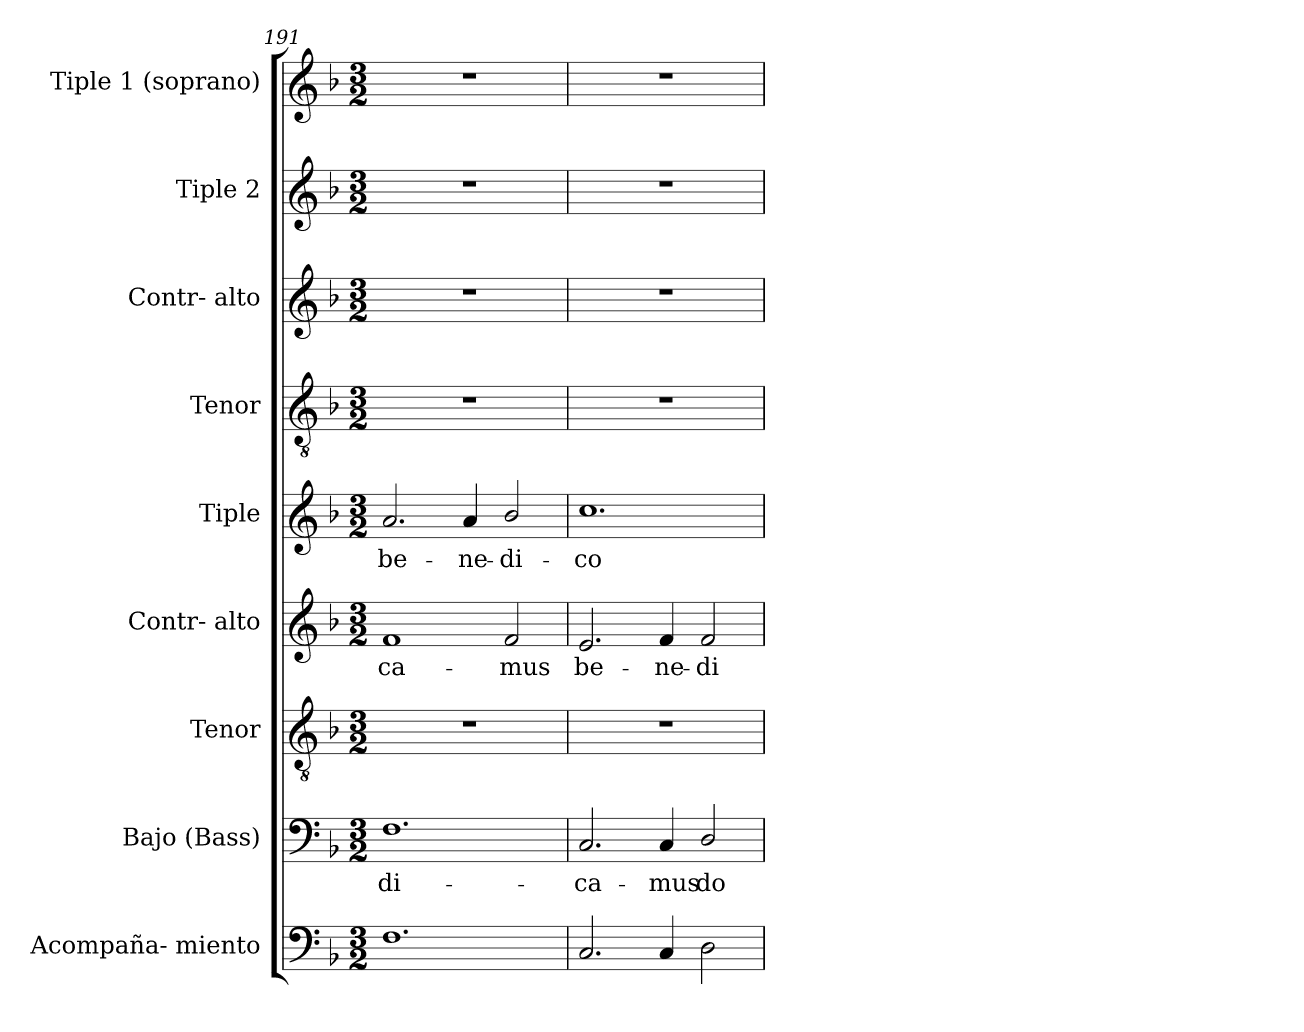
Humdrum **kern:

**kern	**kern	**text	**kern	**kern	**text	**kern	**text	**kern	**kern	**kern	**kern
*part9	*part8	*part8	*part7	*part6	*part6	*part5	*part5	*part4	*part3	*part2	*part1
*staff9	*staff8	*staff8	*staff7	*staff6	*staff6	*staff5	*staff5	*staff4	*staff3	*staff2	*staff1
*I"Acompaña- miento	*I"Bajo (Bass)	*	*I"Tenor	*I"Contr- alto	*	*I"Tiple	*	*I"Tenor	*I"Contr- alto	*I"Tiple 2	*I"Tiple 1 (soprano)
*	*I'B.	*	*I'T.	*I'A.	*	*	*	*I'T.	*I'A.	*	*I'S.
*clefF4	*clefF4	*	*clefGv2	*clefG2	*	*clefG2	*	*clefGv2	*clefG2	*clefG2	*clefG2
*	*	*	*ITrd7c12	*	*	*	*	*ITrd7c12	*	*	*
*k[b-]	*k[b-]	*	*k[b-]	*k[b-]	*	*k[b-]	*	*k[b-]	*k[b-]	*k[b-]	*k[b-]
*F:	*F:	*	*F:	*F:	*	*F:	*	*F:	*F:	*F:	*F:
*M3/2	*M3/2	*	*M3/2	*M3/2	*	*M3/2	*	*M3/2	*M3/2	*M3/2	*M3/2
=191	=191	=191	=191	=191	=191	=191	=191	=191	=191	=191	=191
!	!	!LO:LY:b:color=#000000	!LO:N:vis=1	!	!	!	!	!	!	!	!
!	!	!	!	!	!LO:LY:b:color=#000000	!	!	!	!	!	!
!	!	!	!	!	!	!	!LO:LY:b:color=#000000	!LO:N:vis=1	!LO:N:vis=1	!LO:N:vis=1	!LO:N:vis=1
1.Fi	1.Fi	-di-	1.r	1fi	-ca-	2.ai/	be-	1.r	1.r	1.r	1.r
!	!	!	!	!	!	!	!LO:LY:b:color=#000000	!	!	!	!
.	.	.	.	.	.	4ai/	-ne-	.	.	.	.
!	!	!	!	!	!LO:LY:b:color=#000000	!	!	!	!	!	!
!	!	!	!	!	!	!	!LO:LY:b:color=#000000	!	!	!	!
.	.	.	.	2fi/	-mus	2b-i/	-di-	.	.	.	.
=192	=192	=192	=192	=192	=192	=192	=192	=192	=192	=192	=192
!	!	!LO:LY:b:color=#000000	!LO:N:vis=1	!	!	!	!	!	!	!	!
!	!	!	!	!	!LO:LY:b:color=#000000	!	!	!	!	!	!
!	!	!	!	!	!	!	!LO:LY:b:color=#000000	!LO:N:vis=1	!LO:N:vis=1	!LO:N:vis=1	!LO:N:vis=1
2.Ci/	2.Ci/	-ca-	1.r	2.ei/	be-	1.cci	-co	1.r	1.r	1.r	1.r
!	!	!LO:LY:b:color=#000000	!	!	!	!	!	!	!	!	!
!	!	!	!	!	!LO:LY:b:color=#000000	!	!	!	!	!	!
4Ci/	4Ci/	-mus	.	4fi/	-ne-	.	.	.	.	.	.
!	!	!LO:LY:b:color=#000000	!	!	!	!	!	!	!	!	!
!	!	!	!	!	!LO:LY:b:color=#000000	!	!	!	!	!	!
2Di\	2Di/	do-	.	2fi/	-di-	.	.	.	.	.	.
=	=	=	=	=	=	=	=	=	=	=	=
*-	*-	*-	*-	*-	*-	*-	*-	*-	*-	*-	*-
